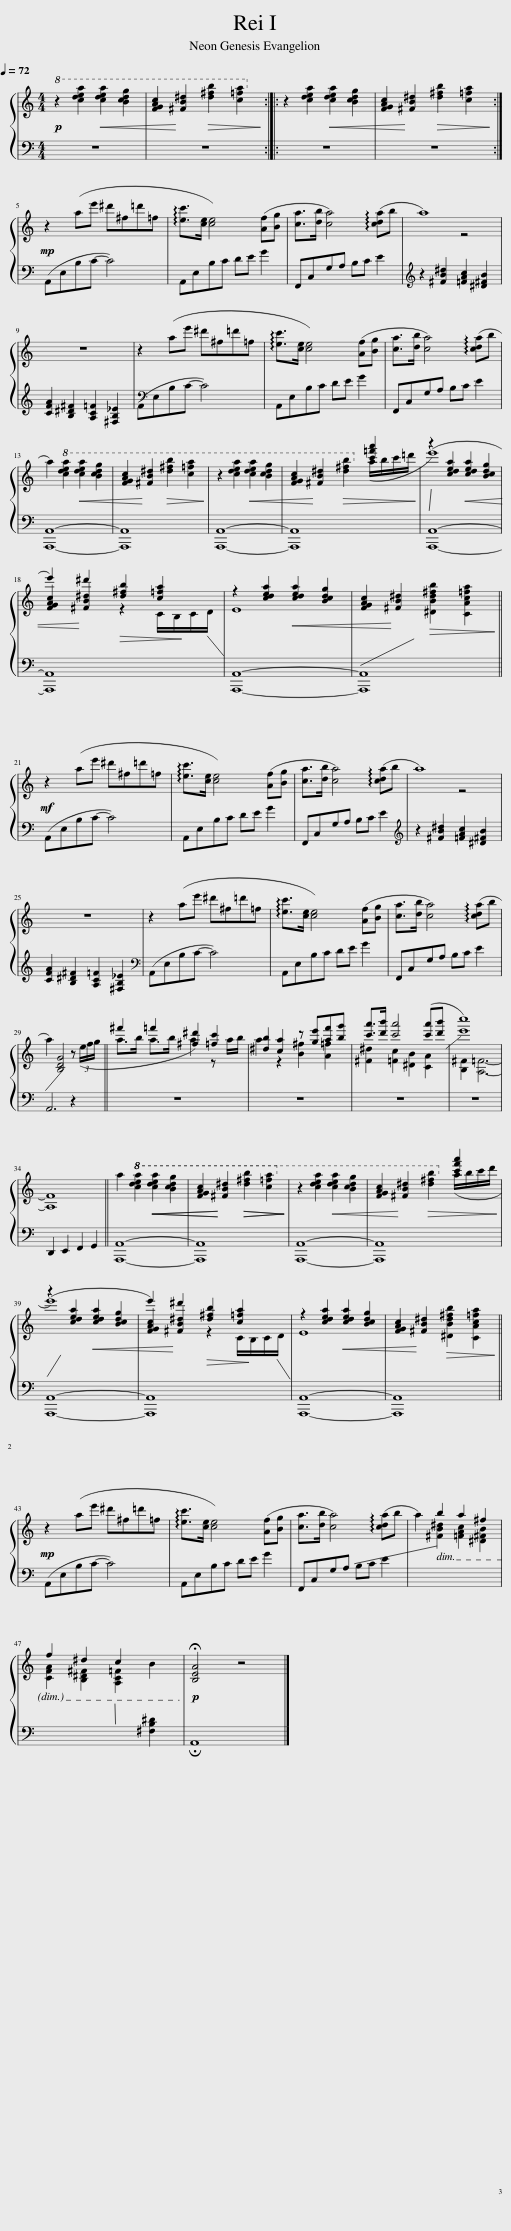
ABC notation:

X:1
%%score { ( 1 3 ) | 2 }
L:1/8
Q:1/4=72
M:4/4
I:linebreak $
K:C
V:1 treble
V:3 treble
V:2 bass
V:1
!p!!8va(! z2 [c'd'e'a']2!<(! [c'd'e'a']2 [bc'd'g']2 | [fgac']2!<)! [^fb^d']2!>(! [d'^f'b']2 [c'=f'a']2!8va)!!>)! :: z2 [cdea]2!<(! [cdea]2 [Bcdg]2 | [FGAc]2!<)! [^FB^d]2!>(! [d^fb]2 [c=fa]2!>)! :|$!mp! z2 (ae' ^d'^f=d'=f | %5
 !arpeggio![ec']>[ce] [ce]4) ([Af][Bg] | [ca]>[db] [ca]4) (!arpeggio![cda]b | a8) |$ z8 | z2 (ae' ^d'^f=d'=f | %10
 !arpeggio![ec']>[ce] [ce]4) ([Af][Bg] | [ca]>[db] [ca]4) (!arpeggio![cda]b |$ a2)!8va(! [c'd'e'a']2!<(! [c'd'e'a']2 [bc'd'g']2 | [fgac']2!<)! [^fb^d']2!>(! [d'^f'b']2 [c'=f'a']2!>)! | z2 [c'd'e'a']2!<(! [c'd'e'a']2 [bc'd'g']2 | %15
 [fgac']2!<)! [^fb^d']2!>(! [d'^f'b']2!8va)! [c'=f'a']2!>)! | z2 [cdea]2!<(! [cdea]2 [Bcdg]2 |$ [FGAc]2!<)! [^FB^d]2!>(! [d^fb]2 [c=fa]2!>)! | z2 [cdea]2!<(! [cdea]2 [Bcdg]2 | [FGAc]2!<)! [^FB^d]2!>(! [^DBd^fb]2 [CAc=fa]2!>)! ||$ %20
!mf! z2 (ae' ^d'^f=d'=f | !arpeggio![ec']>[ce] [ce]4) ([Af][Bg] | [ca]>[db] [ca]4) (!arpeggio![cda]b | a8) |$ z8 | %25
 z2 (ae' ^d'^f=d'=f | !arpeggio![ec']>[ce] [ce]4) ([Af][Bg] | [ca]>[db] [ca]4) (!arpeggio![cda]b |$ a2) [B,DG]4 z (3(e/f/g/ || ^f'2 =f'2 [^f^d']2) [=fc']2 | %30
 [^db]2 [ca]2 z [ge'][af'][bg'] | [c'a']>[d'b'] [c'a']4 ([c'a'][d'b'] | [e'c'']8) |$ x8 || a2!8va(!!8va(! [c'd'e'a']2!<(!!<(! [c'd'e'a']2 [bc'd'g']2 | %35
 [fgac']2!<)!!<)! [^fb^d']2!>(!!>(! [d'^f'b']2 [c'=f'a']2!8va)!!>)!!>)! | z2 [cdea]2!<(! [cdea]2 [Bcdg]2 | [FGAc]2!<)! [^FB^d]2!>(! [d^fb]2!8va)! [c'f'a']2!>)! |$ z2 [cdea]2!<(! [cdea]2 [Bcdg]2 | [FGAc]2!<)! [^FB^d]2!>(! [d^fb]2 [c=fa]2!>)! | %40
 z2 [cdea]2!<(! [cdea]2 [Bcdg]2 | [FGAc]2!<)! [^FB^d]2!>(! [^DBd^fb]2 [CAc=fa]2!>)! ||$!mp! z2 (ae' ^d'^f=d'=f | !arpeggio![ec']>[ce] [ce]4) ([Af][Bg] | [ca]>[db] [ca]4) (!arpeggio![cda]b | %45
 a2) b2 a2 ^f2 |$ f2 ^d2 c2 B2 |!p! !fermata![B,EA]4 z4 |] %48
V:2
 z8 | z8 :: z8 | z8 :|$ (A,,E,B,C- C4) | %5
 A,,E,B,C DE G2 | F,,C,G,A, B,C E2 |[K:treble] z2 [^FB^d]2 [=FAc]2 [^D^FB]2 |$ [CFA]2 [B,^D^F]2 [A,C=F]2 [^F,B,_E]2 |[K:bass] (A,,E,B,C- C4) | %10
 A,,E,B,C DE G2 | F,,C,G,A, B,C E2 |$ [A,,,A,,]8- | [A,,,A,,]8 | [A,,,A,,]8- | %15
 [A,,,A,,]8 | [A,,,A,,]8- |$ [A,,,A,,]8 | [A,,,A,,]8- | [A,,,A,,]8 ||$ %20
 (A,,E,B,C- C4) | A,,E,B,C DE G2 | F,,C,G,A, B,C E2 |[K:treble] z2 [^FB^d]2 [=FAc]2 [^D^FB]2 |$ [CFA]2 [B,^D^F]2 [A,C=F]2 [^F,B,_E]2 | %25
[K:bass] (A,,E,B,C- C4) | A,,E,B,C DE G2 | F,,C,G,A, B,C E2 |$ A,,6 z2 || z8 | %30
 z8 | z8 | z8 |$ D,,2 E,,2 F,,2 G,,2 || [A,,,A,,]8- | %35
 [A,,,A,,]8 | [A,,,A,,]8- | [A,,,A,,]8 |$ [A,,,A,,]8- | [A,,,A,,]8 | %40
 [A,,,A,,]8- | [A,,,A,,]8 ||$ (A,,E,B,C- C4) | A,,E,B,C DE G2 | F,,C,G,A, B,C E2 | %45
 x8 |$ x2 x2 x2 [^F,B,^D]2 | !fermata!A,,8 |] %48
V:3
!8va(! x8 | x8!8va)! :: x8 | x8 :|$ x8 | %5
 x8 | x8 | x4 z4 |$ x8 | x8 | %10
 x8 | x8 |$ x2!8va(! x6 | x8 | x8 | %15
 x6!8va)! (a/b/c'/=d'/ | (e'8) |$ e'2) ^d'2 z2 C/B,/C/D/ | E8 | x8 ||$ %20
 x8 | x8 | x8 | x4 z4 |$ x8 | %25
 x8 | x8 | x8 |$ x8 || a>b a>b a2 z a/b/ | %30
 a2 z2 [B^f]2 [A=f]2 | [^F^d]2 [=Fc]2 [^DB]2 [CA]2 | [B,^F]2 [A,=F]6- |$ [A,F]8 || x2!8va(!!8va(! x6 | %35
 x8!8va)! | x8 | x6!8va)! (a/b/c'/d'/ |$ (e'8) | e'2) ^d'2 z2 C/B,/C/D/ | %40
 E8 | x8 ||$ x8 | x8 | x8 | %45
 x2 [^FB^d]2 [=FAc]2 [^D^FB]2 |$ [CFA]2 [B,^D^F]2 [A,C=F]2 x2 | x8 |] %48
